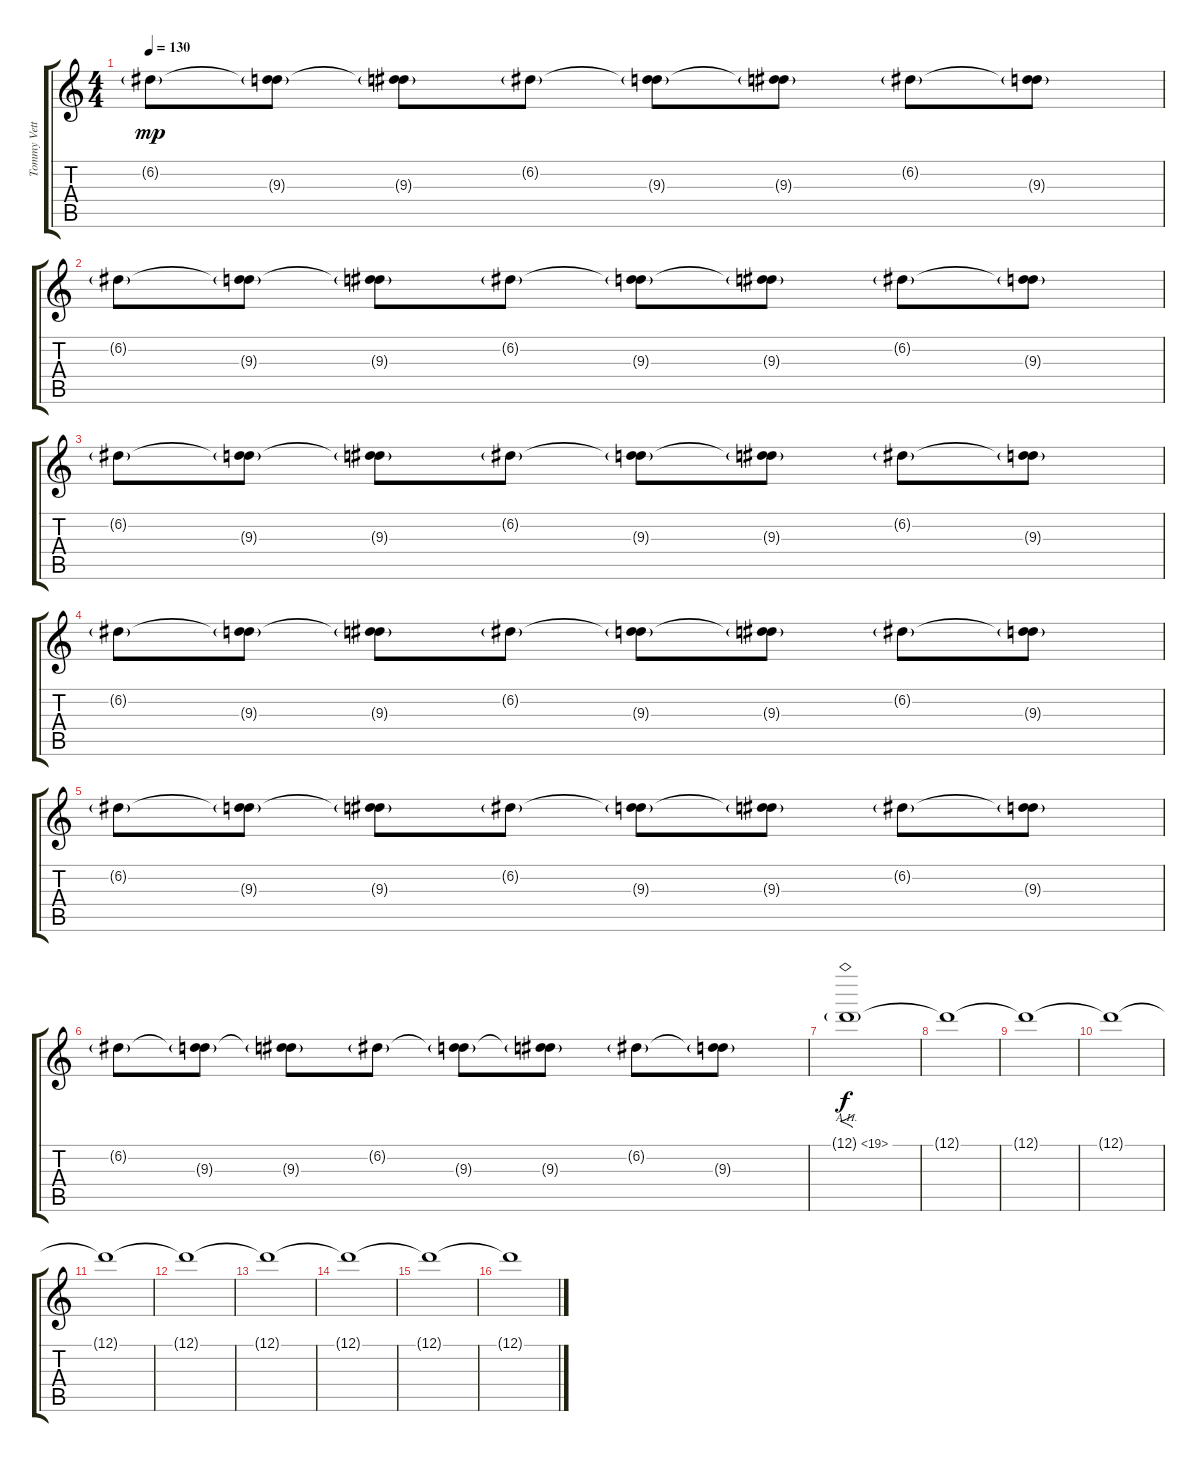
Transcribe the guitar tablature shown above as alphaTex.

\track ("Tommy Vetterli" "Tommy Vett") {instrument distortionguitar}
\staff {score tabs}
\tuning (D4 A3 F3 C3 G2 D2) {hide}
\ts (4 4)
\tempo 130
\clef g2
\ks c
6.2{g}.8{dy mp} (6.2{t} 9.3{g}).8 (6.2{t} 9.3{g}).8 6.2{g}.8 (6.2{t} 9.3{g}).8 (6.2{t} 9.3{g}).8 6.2{g}.8 (6.2{t} 9.3{g}).8 |
6.2{g}.8 (6.2{t} 9.3{g}).8 (6.2{t} 9.3{g}).8 6.2{g}.8 (6.2{t} 9.3{g}).8 (6.2{t} 9.3{g}).8 6.2{g}.8 (6.2{t} 9.3{g}).8 |
6.2{g}.8 (6.2{t} 9.3{g}).8 (6.2{t} 9.3{g}).8 6.2{g}.8 (6.2{t} 9.3{g}).8 (6.2{t} 9.3{g}).8 6.2{g}.8 (6.2{t} 9.3{g}).8 |
6.2{g}.8 (6.2{t} 9.3{g}).8 (6.2{t} 9.3{g}).8 6.2{g}.8 (6.2{t} 9.3{g}).8 (6.2{t} 9.3{g}).8 6.2{g}.8 (6.2{t} 9.3{g}).8 |
6.2{g}.8 (6.2{t} 9.3{g}).8 (6.2{t} 9.3{g}).8 6.2{g}.8 (6.2{t} 9.3{g}).8 (6.2{t} 9.3{g}).8 6.2{g}.8 (6.2{t} 9.3{g}).8 |
6.2{g}.8 (6.2{t} 9.3{g}).8 (6.2{t} 9.3{g}).8 6.2{g}.8 (6.2{t} 9.3{g}).8 (6.2{t} 9.3{g}).8 6.2{g}.8 (6.2{t} 9.3{g}).8 |
12.1{ah 7 g}.1{f dy f} |
12.1{t}.1 |
12.1{t}.1 |
12.1{t}.1 |
12.1{t}.1 |
12.1{t}.1 |
12.1{t}.1 |
12.1{t}.1 |
12.1{t}.1 |
12.1{t}.1
